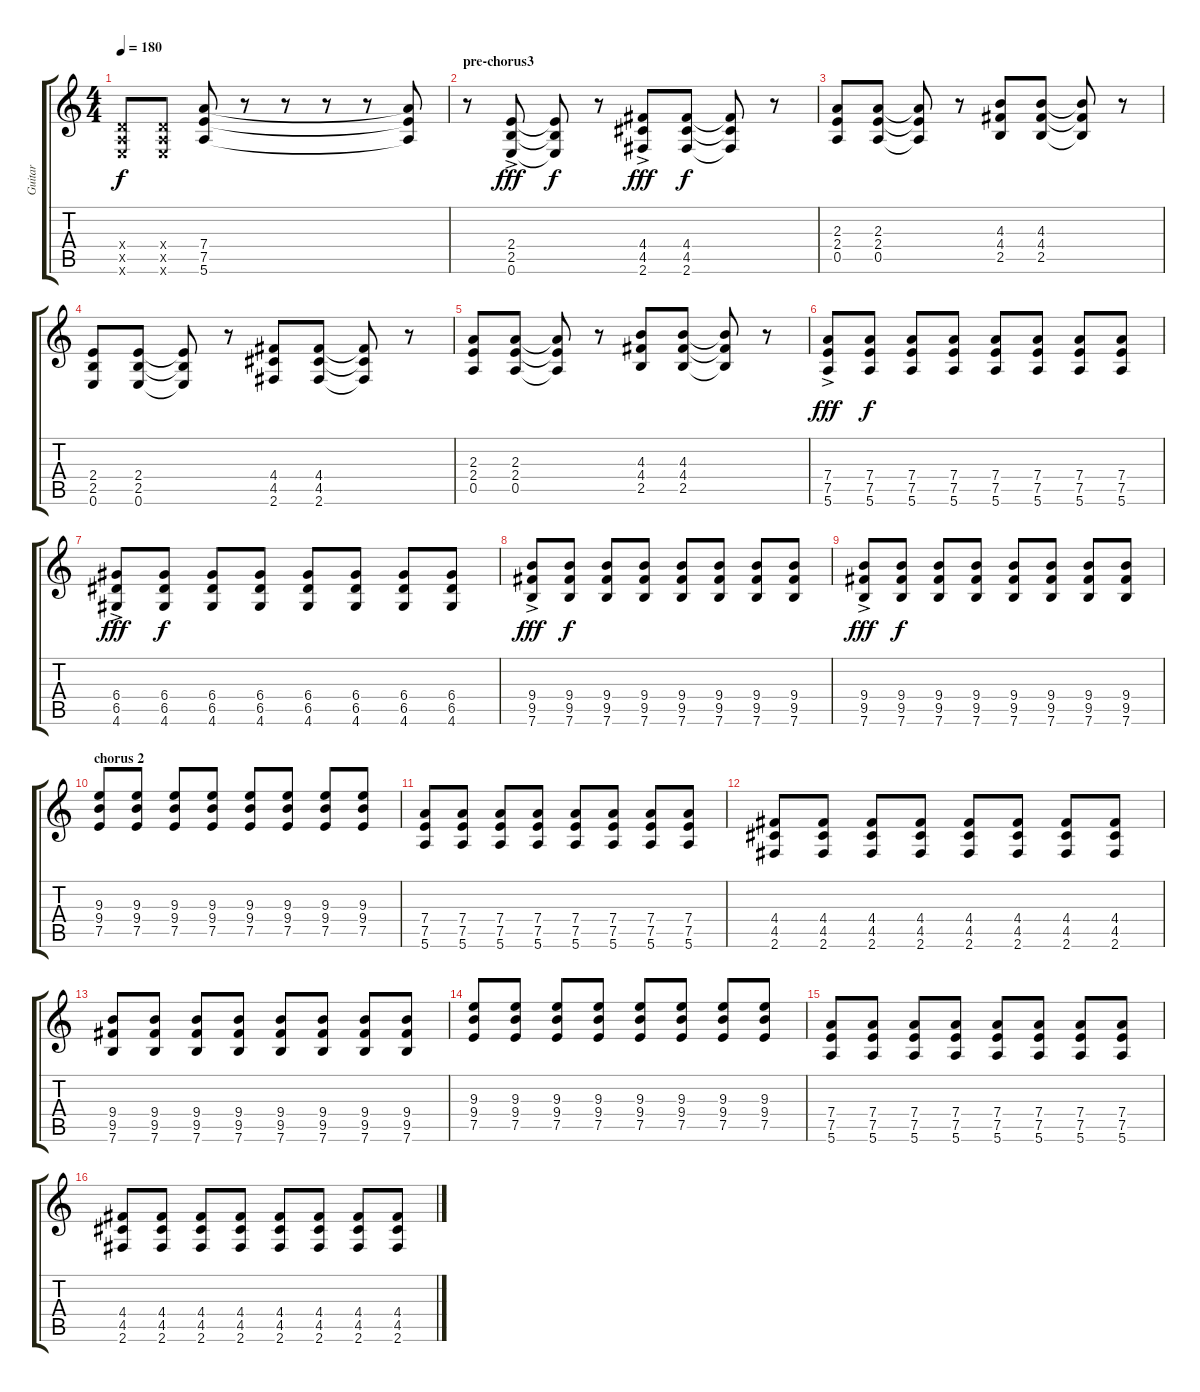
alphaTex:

\track ("Guitar" "Guitar") {instrument distortionguitar}
\staff {score tabs}
\tuning (E4 B3 G3 D3 A2 E2) {hide}
\ts (4 4)
\tempo 180
\clef g2
\ks c
(0.4{x} 0.5{x} 0.6{x}).8{dy f} (0.4{x} 0.5{x} 0.6{x}).8 (7.4 7.5 5.6).8 r.8 r.8 r.8 r.8 (7.4{t} 7.5{t} 5.6{t}).8 |
\section ("" "pre-chorus3")
r.8 (2.4{ac} 2.5 0.6).8{dy fff} (2.4{t} 2.5{t} 0.6{t}).8{dy f} r.8 (4.4{ac} 4.5 2.6).8{dy fff} (4.4 4.5 2.6).8{dy f} (4.4{t} 4.5{t} 2.6{t}).8 r.8 |
(2.3 2.4 0.5).8 (2.3 2.4 0.5).8 (2.3{t} 2.4{t} 0.5{t}).8 r.8 (4.3 4.4 2.5).8 (4.3 4.4 2.5).8 (4.3{t} 4.4{t} 2.5{t}).8 r.8 |
(2.4 2.5 0.6).8 (2.4 2.5 0.6).8 (2.4{t} 2.5{t} 0.6{t}).8 r.8 (4.4 4.5 2.6).8 (4.4 4.5 2.6).8 (4.4{t} 4.5{t} 2.6{t}).8 r.8 |
(2.3 2.4 0.5).8 (2.3 2.4 0.5).8 (2.3{t} 2.4{t} 0.5{t}).8 r.8 (4.3 4.4 2.5).8 (4.3 4.4 2.5).8 (4.3{t} 4.4{t} 2.5{t}).8 r.8 |
(7.4{ac} 7.5 5.6).8{dy fff} (7.4 7.5 5.6).8{dy f} (7.4 7.5 5.6).8 (7.4 7.5 5.6).8 (7.4 7.5 5.6).8 (7.4 7.5 5.6).8 (7.4 7.5 5.6).8 (7.4 7.5 5.6).8 |
(6.4{ac} 6.5 4.6).8{dy fff} (6.4 6.5 4.6).8{dy f} (6.4 6.5 4.6).8 (6.4 6.5 4.6).8 (6.4 6.5 4.6).8 (6.4 6.5 4.6).8 (6.4 6.5 4.6).8 (6.4 6.5 4.6).8 |
(9.4{ac} 9.5 7.6).8{dy fff} (9.4 9.5 7.6).8{dy f} (9.4 9.5 7.6).8 (9.4 9.5 7.6).8 (9.4 9.5 7.6).8 (9.4 9.5 7.6).8 (9.4 9.5 7.6).8 (9.4 9.5 7.6).8 |
(9.4{ac} 9.5 7.6).8{dy fff} (9.4 9.5 7.6).8{dy f} (9.4 9.5 7.6).8 (9.4 9.5 7.6).8 (9.4 9.5 7.6).8 (9.4 9.5 7.6).8 (9.4 9.5 7.6).8 (9.4 9.5 7.6).8 |
\section ("" "chorus 2")
(9.3 9.4 7.5).8 (9.3 9.4 7.5).8 (9.3 9.4 7.5).8 (9.3 9.4 7.5).8 (9.3 9.4 7.5).8 (9.3 9.4 7.5).8 (9.3 9.4 7.5).8 (9.3 9.4 7.5).8 |
(7.4 7.5 5.6).8 (7.4 7.5 5.6).8 (7.4 7.5 5.6).8 (7.4 7.5 5.6).8 (7.4 7.5 5.6).8 (7.4 7.5 5.6).8 (7.4 7.5 5.6).8 (7.4 7.5 5.6).8 |
(4.4 4.5 2.6).8 (4.4 4.5 2.6).8 (4.4 4.5 2.6).8 (4.4 4.5 2.6).8 (4.4 4.5 2.6).8 (4.4 4.5 2.6).8 (4.4 4.5 2.6).8 (4.4 4.5 2.6).8 |
(9.4 9.5 7.6).8 (9.4 9.5 7.6).8 (9.4 9.5 7.6).8 (9.4 9.5 7.6).8 (9.4 9.5 7.6).8 (9.4 9.5 7.6).8 (9.4 9.5 7.6).8 (9.4 9.5 7.6).8 |
(9.3 9.4 7.5).8 (9.3 9.4 7.5).8 (9.3 9.4 7.5).8 (9.3 9.4 7.5).8 (9.3 9.4 7.5).8 (9.3 9.4 7.5).8 (9.3 9.4 7.5).8 (9.3 9.4 7.5).8 |
(7.4 7.5 5.6).8 (7.4 7.5 5.6).8 (7.4 7.5 5.6).8 (7.4 7.5 5.6).8 (7.4 7.5 5.6).8 (7.4 7.5 5.6).8 (7.4 7.5 5.6).8 (7.4 7.5 5.6).8 |
(4.4 4.5 2.6).8 (4.4 4.5 2.6).8 (4.4 4.5 2.6).8 (4.4 4.5 2.6).8 (4.4 4.5 2.6).8 (4.4 4.5 2.6).8 (4.4 4.5 2.6).8 (4.4 4.5 2.6).8
